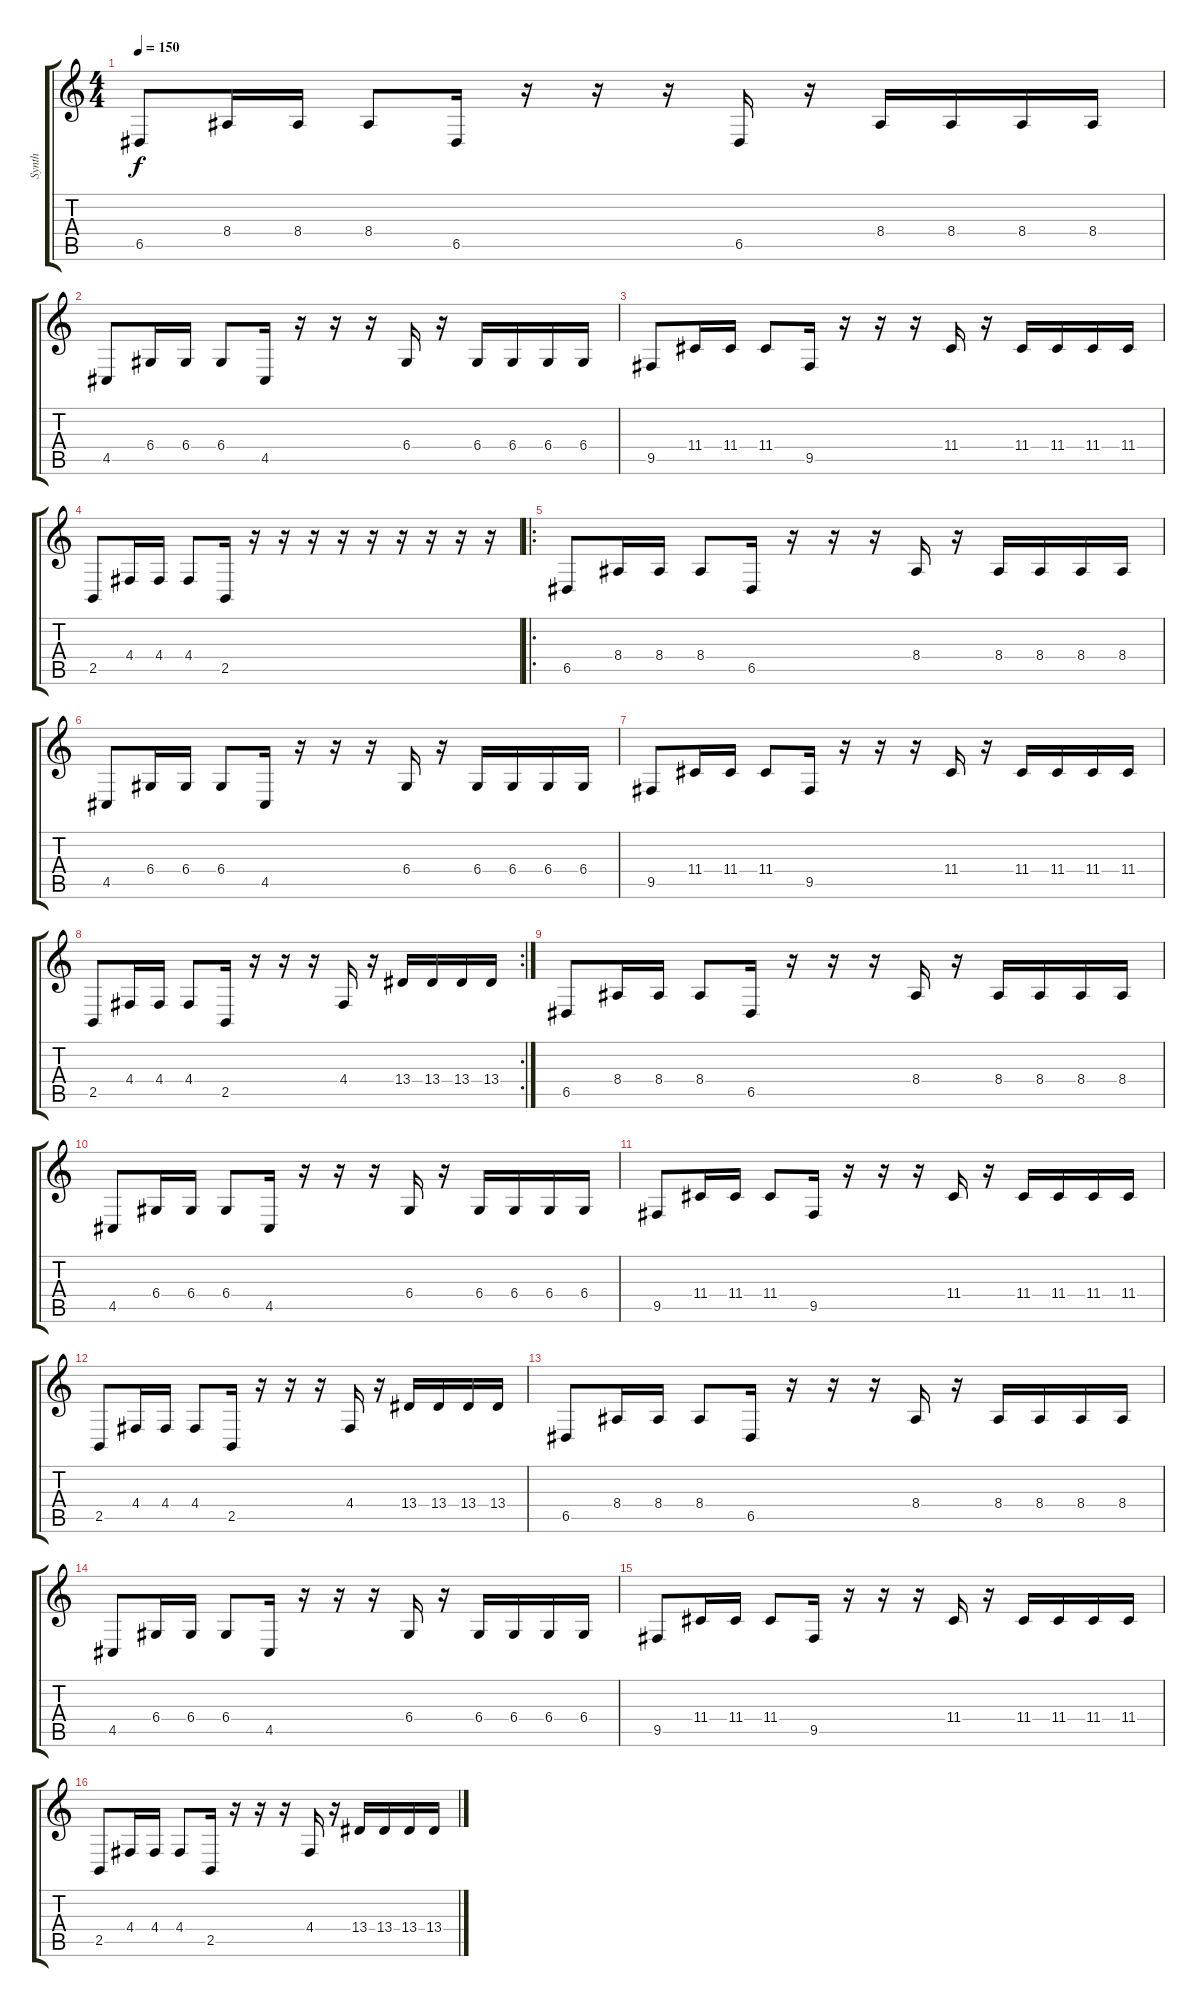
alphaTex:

\track ("Synth" "Synth") {instrument lead2sawtooth}
\staff {score tabs}
\tuning (E4 B3 G3 D3 A2 E2) {hide}
\ts (4 4)
\tempo 150
\clef g2
\ks c
6.5.8{dy f volume 16} 8.4.16 8.4.16 8.4.8 6.5.16 r.16 r.16 r.16 6.5.16 r.16 8.4.16 8.4.16 8.4.16 8.4.16 |
4.5.8 6.4.16 6.4.16 6.4.8 4.5.16 r.16 r.16 r.16 6.4.16 r.16 6.4.16 6.4.16 6.4.16 6.4.16 |
9.5.8 11.4.16 11.4.16 11.4.8 9.5.16 r.16 r.16 r.16 11.4.16 r.16 11.4.16 11.4.16 11.4.16 11.4.16 |
2.5.8 4.4.16 4.4.16 4.4.8 2.5.16 r.16 r.16 r.16 r.16 r.16 r.16 r.16 r.16 r.16 |
\ro
6.5.8 8.4.16 8.4.16 8.4.8 6.5.16 r.16 r.16 r.16 8.4.16 r.16 8.4.16 8.4.16 8.4.16 8.4.16 |
4.5.8 6.4.16 6.4.16 6.4.8 4.5.16 r.16 r.16 r.16 6.4.16 r.16 6.4.16 6.4.16 6.4.16 6.4.16 |
9.5.8 11.4.16 11.4.16 11.4.8 9.5.16 r.16 r.16 r.16 11.4.16 r.16 11.4.16 11.4.16 11.4.16 11.4.16 |
\rc 2
2.5.8 4.4.16 4.4.16 4.4.8 2.5.16 r.16 r.16 r.16 4.4.16 r.16 13.4.16 13.4.16 13.4.16 13.4.16 |
6.5.8 8.4.16 8.4.16 8.4.8 6.5.16 r.16 r.16 r.16 8.4.16 r.16 8.4.16 8.4.16 8.4.16 8.4.16 |
4.5.8 6.4.16 6.4.16 6.4.8 4.5.16 r.16 r.16 r.16 6.4.16 r.16 6.4.16 6.4.16 6.4.16 6.4.16 |
9.5.8 11.4.16 11.4.16 11.4.8 9.5.16 r.16 r.16 r.16 11.4.16 r.16 11.4.16 11.4.16 11.4.16 11.4.16 |
2.5.8 4.4.16 4.4.16 4.4.8 2.5.16 r.16 r.16 r.16 4.4.16 r.16 13.4.16 13.4.16 13.4.16 13.4.16 |
6.5.8 8.4.16 8.4.16 8.4.8 6.5.16 r.16 r.16 r.16 8.4.16 r.16 8.4.16 8.4.16 8.4.16 8.4.16 |
4.5.8 6.4.16 6.4.16 6.4.8 4.5.16 r.16 r.16 r.16 6.4.16 r.16 6.4.16 6.4.16 6.4.16 6.4.16 |
9.5.8 11.4.16 11.4.16 11.4.8 9.5.16 r.16 r.16 r.16 11.4.16 r.16 11.4.16 11.4.16 11.4.16 11.4.16 |
2.5.8 4.4.16 4.4.16 4.4.8 2.5.16 r.16 r.16 r.16 4.4.16 r.16 13.4.16 13.4.16 13.4.16 13.4.16{volume 2}
